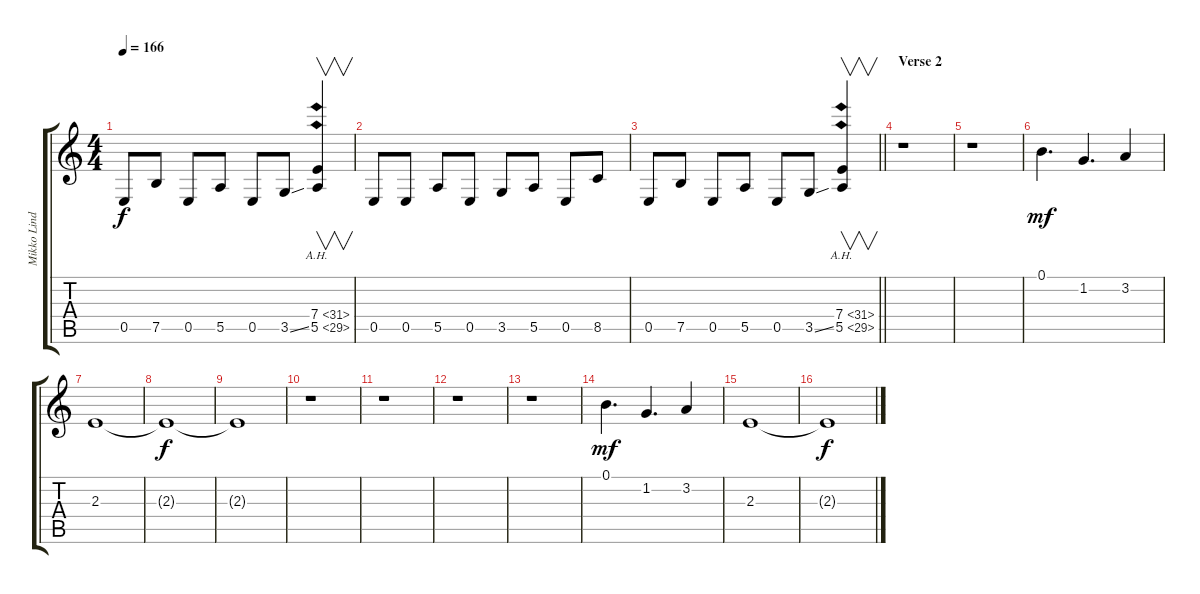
\track ("Mikko Lindström" "Mikko Lind") {instrument distortionguitar}
\staff {score tabs}
\tuning (B3 Gb3 D3 A2 E2 B1) {hide}
\ts (4 4)
\tempo 166
\clef g2
\ks c
0.5.8{dy f} 7.5.8 0.5.8 5.5.8 0.5.8 3.5{ss}.8 (7.4{ah 24} 5.5{ah 24}).4{v} |
0.5.8 0.5.8 5.5.8 0.5.8 3.5.8 5.5.8 0.5.8 8.5.8 |
\barLineRight lightlight
0.5.8 7.5.8 0.5.8 5.5.8 0.5.8 3.5{ss}.8 (7.4{ah 24} 5.5{ah 24}).4{v} |
\section ("" "Verse 2")
r.1 |
r.1 |
0.1.4{d dy mf} 1.2.4{d} 3.2.4 |
2.3.1{volume 0} |
2.3{t}.1{dy f} |
2.3{t}.1 |
r.1 |
r.1{volume 13} |
r.1 |
r.1 |
0.1.4{d dy mf} 1.2.4{d} 3.2.4 |
2.3.1{volume 0} |
2.3{t}.1{dy f}
